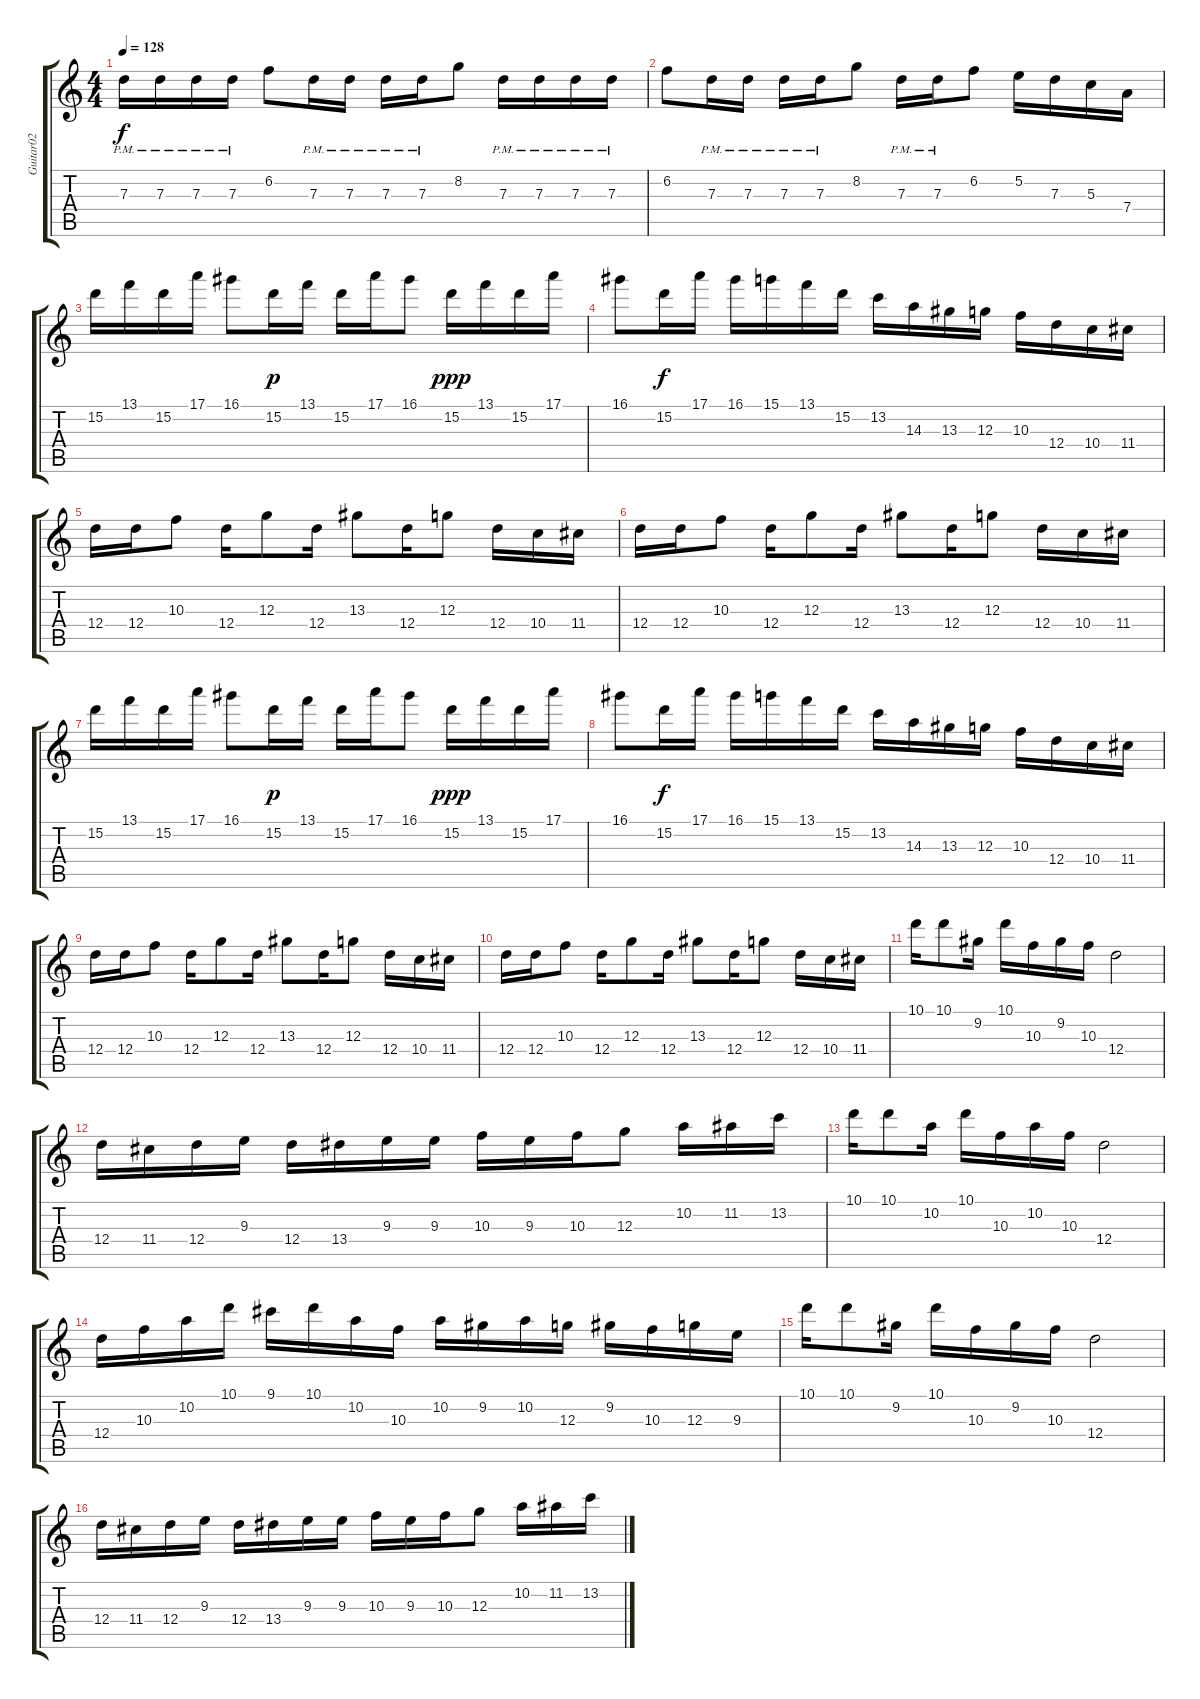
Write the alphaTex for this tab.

\track ("Guitar02" "Guitar02") {instrument distortionguitar}
\staff {score tabs}
\tuning (E4 B3 G3 D3 A2 E2) {hide}
\ts (4 4)
\tempo 128
\clef g2
\ks c
7.3{pm}.16{dy f} 7.3{pm}.16 7.3{pm}.16 7.3{pm}.16 6.2.8 7.3{pm}.16 7.3{pm}.16 7.3{pm}.16 7.3{pm}.16 8.2.8 7.3{pm}.16 7.3{pm}.16 7.3{pm}.16 7.3{pm}.16 |
6.2.8 7.3{pm}.16 7.3{pm}.16 7.3{pm}.16 7.3{pm}.16 8.2.8 7.3{pm}.16 7.3{pm}.16 6.2.8 5.2.16 7.3.16 5.3.16 7.4.16 |
15.2.16 13.1.16 15.2.16 17.1.16 16.1.8 15.2.16{dy p} 13.1.16 15.2.16 17.1.16 16.1.8 15.2.16{dy ppp} 13.1.16 15.2.16 17.1.16 |
16.1.8 15.2.16{dy f} 17.1.16 16.1.16 15.1.16 13.1.16 15.2.16 13.2.16 14.3.16 13.3.16 12.3.16 10.3.16 12.4.16 10.4.16 11.4.16 |
12.4.16 12.4.16 10.3.8 12.4.16 12.3.8 12.4.16 13.3.8 12.4.16 12.3.8 12.4.16 10.4.16 11.4.16 |
12.4.16 12.4.16 10.3.8 12.4.16 12.3.8 12.4.16 13.3.8 12.4.16 12.3.8 12.4.16 10.4.16 11.4.16 |
15.2.16 13.1.16 15.2.16 17.1.16 16.1.8 15.2.16{dy p} 13.1.16 15.2.16 17.1.16 16.1.8 15.2.16{dy ppp} 13.1.16 15.2.16 17.1.16 |
16.1.8 15.2.16{dy f} 17.1.16 16.1.16 15.1.16 13.1.16 15.2.16 13.2.16 14.3.16 13.3.16 12.3.16 10.3.16 12.4.16 10.4.16 11.4.16 |
12.4.16 12.4.16 10.3.8 12.4.16 12.3.8 12.4.16 13.3.8 12.4.16 12.3.8 12.4.16 10.4.16 11.4.16 |
12.4.16 12.4.16 10.3.8 12.4.16 12.3.8 12.4.16 13.3.8 12.4.16 12.3.8 12.4.16 10.4.16 11.4.16 |
10.1.16 10.1.8 9.2.16 10.1.16 10.3.16 9.2.16 10.3.16 12.4.2 |
12.4.16 11.4.16 12.4.16 9.3.16 12.4.16 13.4.16 9.3.16 9.3.16 10.3.16 9.3.16 10.3.16 12.3.8 10.2.16 11.2.16 13.2.16 |
10.1.16 10.1.8 10.2.16 10.1.16 10.3.16 10.2.16 10.3.16 12.4.2 |
12.4.16 10.3.16 10.2.16 10.1.16 9.1.16 10.1.16 10.2.16 10.3.16 10.2.16 9.2.16 10.2.16 12.3.16 9.2.16 10.3.16 12.3.16 9.3.16 |
10.1.16 10.1.8 9.2.16 10.1.16 10.3.16 9.2.16 10.3.16 12.4.2 |
12.4.16 11.4.16 12.4.16 9.3.16 12.4.16 13.4.16 9.3.16 9.3.16 10.3.16 9.3.16 10.3.16 12.3.8 10.2.16 11.2.16 13.2.16
